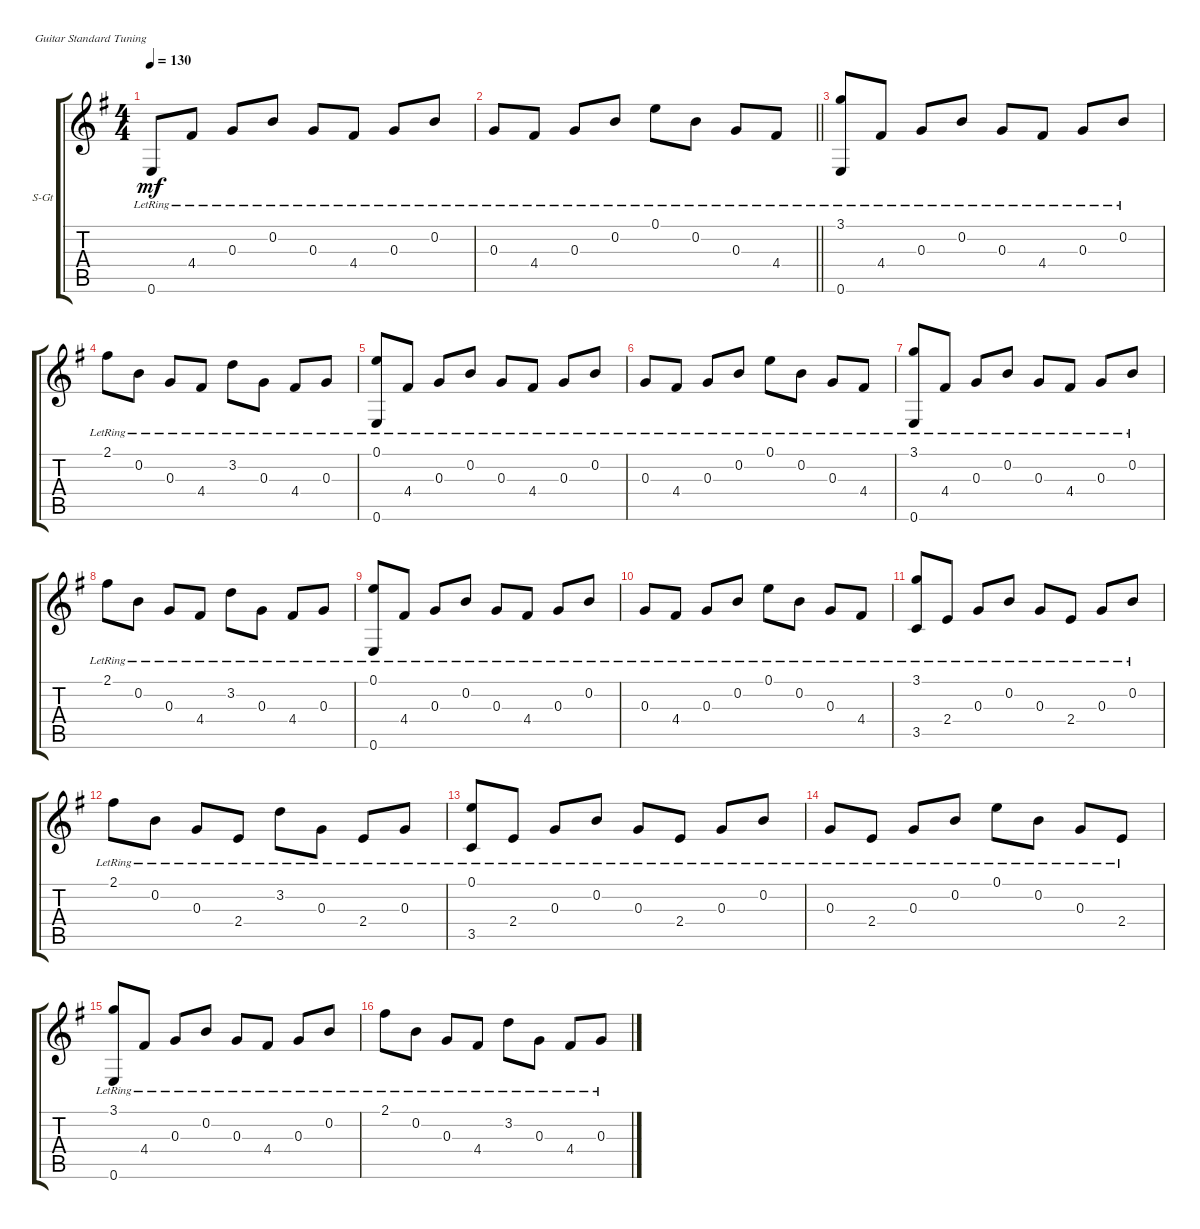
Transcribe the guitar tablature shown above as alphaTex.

\defaultSystemsLayout 4
\bracketExtendMode groupsimilarinstruments
\firstSystemTrackNameOrientation horizontal
\otherSystemsTrackNameOrientation horizontal
\track ("Steel Guitar" "S-Gt") {instrument acousticguitarsteel}
\staff {score tabs}
\tuning (E4 B3 G3 D3 A2 E2)
\ts (4 4)
\tempo 130
\clef g2
\ks g
0.6{lr}.8{dy mf} 4.4{lr}.8 0.3{lr}.8 0.2{lr}.8 0.3{lr}.8 4.4{lr}.8 0.3{lr}.8 0.2{lr}.8 |
\barLineRight lightlight
0.3{lr}.8 4.4{lr}.8 0.3{lr}.8 0.2{lr}.8 0.1{lr}.8 0.2{lr}.8 0.3{lr}.8 4.4{lr}.8 |
(0.6{lr} 3.1{lr}).8 4.4{lr}.8 0.3{lr}.8 0.2{lr}.8 0.3{lr}.8 4.4{lr}.8 0.3{lr}.8 0.2{lr}.8 |
2.1{lr}.8 0.2{lr}.8 0.3{lr}.8 4.4{lr}.8 3.2{lr}.8 0.3{lr}.8 4.4{lr}.8 0.3{lr}.8 |
(0.6{lr} 0.1{lr}).8 4.4{lr}.8 0.3{lr}.8 0.2{lr}.8 0.3{lr}.8 4.4{lr}.8 0.3{lr}.8 0.2{lr}.8 |
0.3{lr}.8 4.4{lr}.8 0.3{lr}.8 0.2{lr}.8 0.1{lr}.8 0.2{lr}.8 0.3{lr}.8 4.4{lr}.8 |
(0.6{lr} 3.1{lr}).8 4.4{lr}.8 0.3{lr}.8 0.2{lr}.8 0.3{lr}.8 4.4{lr}.8 0.3{lr}.8 0.2{lr}.8 |
2.1{lr}.8 0.2{lr}.8 0.3{lr}.8 4.4{lr}.8 3.2{lr}.8 0.3{lr}.8 4.4{lr}.8 0.3{lr}.8 |
(0.6{lr} 0.1{lr}).8 4.4{lr}.8 0.3{lr}.8 0.2{lr}.8 0.3{lr}.8 4.4{lr}.8 0.3{lr}.8 0.2{lr}.8 |
0.3{lr}.8 4.4{lr}.8 0.3{lr}.8 0.2{lr}.8 0.1{lr}.8 0.2{lr}.8 0.3{lr}.8 4.4{lr}.8 |
(3.1{lr} 3.5{lr}).8 2.4{lr}.8 0.3{lr}.8 0.2{lr}.8 0.3{lr}.8 2.4{lr}.8 0.3{lr}.8 0.2{lr}.8 |
2.1{lr}.8 0.2{lr}.8 0.3{lr}.8 2.4{lr}.8 3.2{lr}.8 0.3{lr}.8 2.4{lr}.8 0.3{lr}.8 |
(0.1{lr} 3.5{lr}).8 2.4{lr}.8 0.3{lr}.8 0.2{lr}.8 0.3{lr}.8 2.4{lr}.8 0.3{lr}.8 0.2{lr}.8 |
0.3{lr}.8 2.4{lr}.8 0.3{lr}.8 0.2{lr}.8 0.1{lr}.8 0.2{lr}.8 0.3{lr}.8 2.4{lr}.8 |
(0.6{lr} 3.1{lr}).8 4.4{lr}.8 0.3{lr}.8 0.2{lr}.8 0.3{lr}.8 4.4{lr}.8 0.3{lr}.8 0.2{lr}.8 |
2.1{lr}.8 0.2{lr}.8 0.3{lr}.8 4.4{lr}.8 3.2{lr}.8 0.3{lr}.8 4.4{lr}.8 0.3{lr}.8
